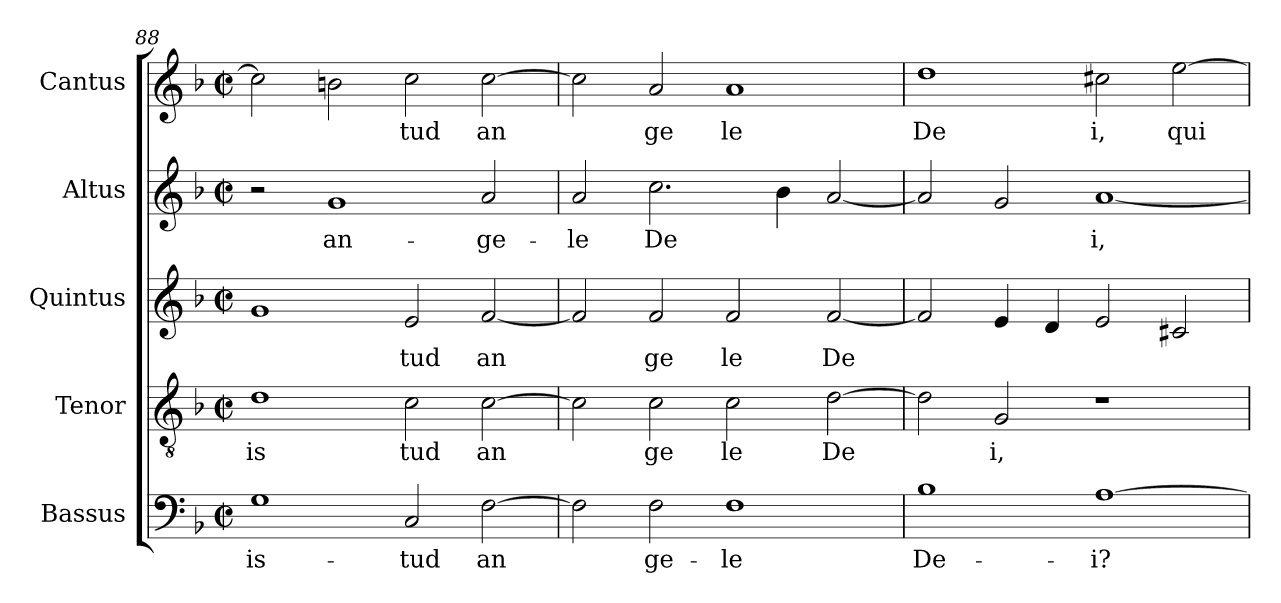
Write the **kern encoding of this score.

**kern	**text	**kern	**text	**kern	**text	**kern	**text	**kern	**text
*part5	*part5	*part4	*part4	*part3	*part3	*part2	*part2	*part1	*part1
*staff5	*staff5	*staff4	*staff4	*staff3	*staff3	*staff2	*staff2	*staff1	*staff1
*I"Bassus	*	*I"Tenor	*	*I"Quintus	*	*I"Altus	*	*I"Cantus	*
*clefF4	*	*clefGv2	*	*clefG2	*	*clefG2	*	*clefG2	*
*k[b-]	*	*k[b-]	*	*k[b-]	*	*k[b-]	*	*k[b-]	*
*F:	*	*F:	*	*F:	*	*F:	*	*F:	*
*M2/2	*	*M2/2	*	*M2/2	*	*M2/2	*	*M2/2	*
*met(c|)	*	*met(c|)	*	*met(c|)	*	*met(c|)	*	*met(c|)	*
=88	=88	=88	=88	=88	=88	=88	=88	=88	=88
!	!LO:LY:b:cj	!	!LO:LY:b:cj	!	!LO:LY:b	!	!	!	!LO:LY:b:cj
1G	is-	1d	is	1g	.	2r	.	2cc\]	.
!	!	!	!	!	!	!	!LO:LY:b	!	!LO:LY:b:cj
.	.	.	.	.	.	1g	an-	2bn\	.
!	!LO:LY:b:cj	!	!LO:LY:b:cj	!	!LO:LY:b	!	!	!	!LO:LY:b:cj
2C/	-tud	2c\	tud	2e/	tud	.	.	2cc\	tud
!	!LO:LY:b:cj	!	!LO:LY:b:cj	!	!LO:LY:b	!	!LO:LY:b	!	!LO:LY:b:cj
[>2F\	an-	[>2c\	an	[<2f/	an	2a/	-ge-	[>2cc\	an
=89	=89	=89	=89	=89	=89	=89	=89	=89	=89
!	!LO:LY:b:cj	!	!LO:LY:b:cj	!	!LO:LY:b	!	!LO:LY:b	!	!LO:LY:b:cj
2F\]	--	2c\]	.	2f/]	.	2a/	-le	2cc\]	.
!	!LO:LY:b:cj	!	!LO:LY:b:cj	!	!LO:LY:b	!	!LO:LY:b	!	!LO:LY:b:cj
2F\	-ge-	2c\	ge	2f/	ge	2.cc\	De-	2a/	ge
!	!LO:LY:b:cj	!	!LO:LY:b:cj	!	!LO:LY:b	!	!	!	!LO:LY:b:cj
1F	-le	2c\	le	2f/	le	.	.	1a	le
!	!	!	!	!	!	!	!LO:LY:b	!	!
.	.	.	.	.	.	4b-\	--	.	.
!	!	!	!LO:LY:b:cj	!	!LO:LY:b	!	!LO:LY:b	!	!
.	.	[>2d\	De	[<2f/	De	[<2a/	--	.	.
=90	=90	=90	=90	=90	=90	=90	=90	=90	=90
!	!LO:LY:b:cj	!	!LO:LY:b:cj	!	!LO:LY:b	!	!LO:LY:b	!	!LO:LY:b:cj
1B-	De-	2d\]	.	2f/]	.	2a/]	--	1dd	De
!	!	!	!LO:LY:b:cj	!	!LO:LY:b	!	!LO:LY:b	!	!
.	.	2G/	i,	4e/	.	2g/	--	.	.
!	!	!	!	!	!LO:LY:b	!	!	!	!
.	.	.	.	4d/	.	.	.	.	.
!	!LO:LY:b:cj	!	!	!	!LO:LY:b	!	!LO:LY:b	!	!LO:LY:b:cj
[>1A	-i?	1r	.	2e/	.	[<1a	-i,	2cc#X\	i,
!	!	!	!	!	!LO:LY:b	!	!	!	!LO:LY:b:cj
.	.	.	.	2c#X/	.	.	.	[>2ee\	qui
=	=	=	=	=	=	=	=	=	=
*-	*-	*-	*-	*-	*-	*-	*-	*-	*-
